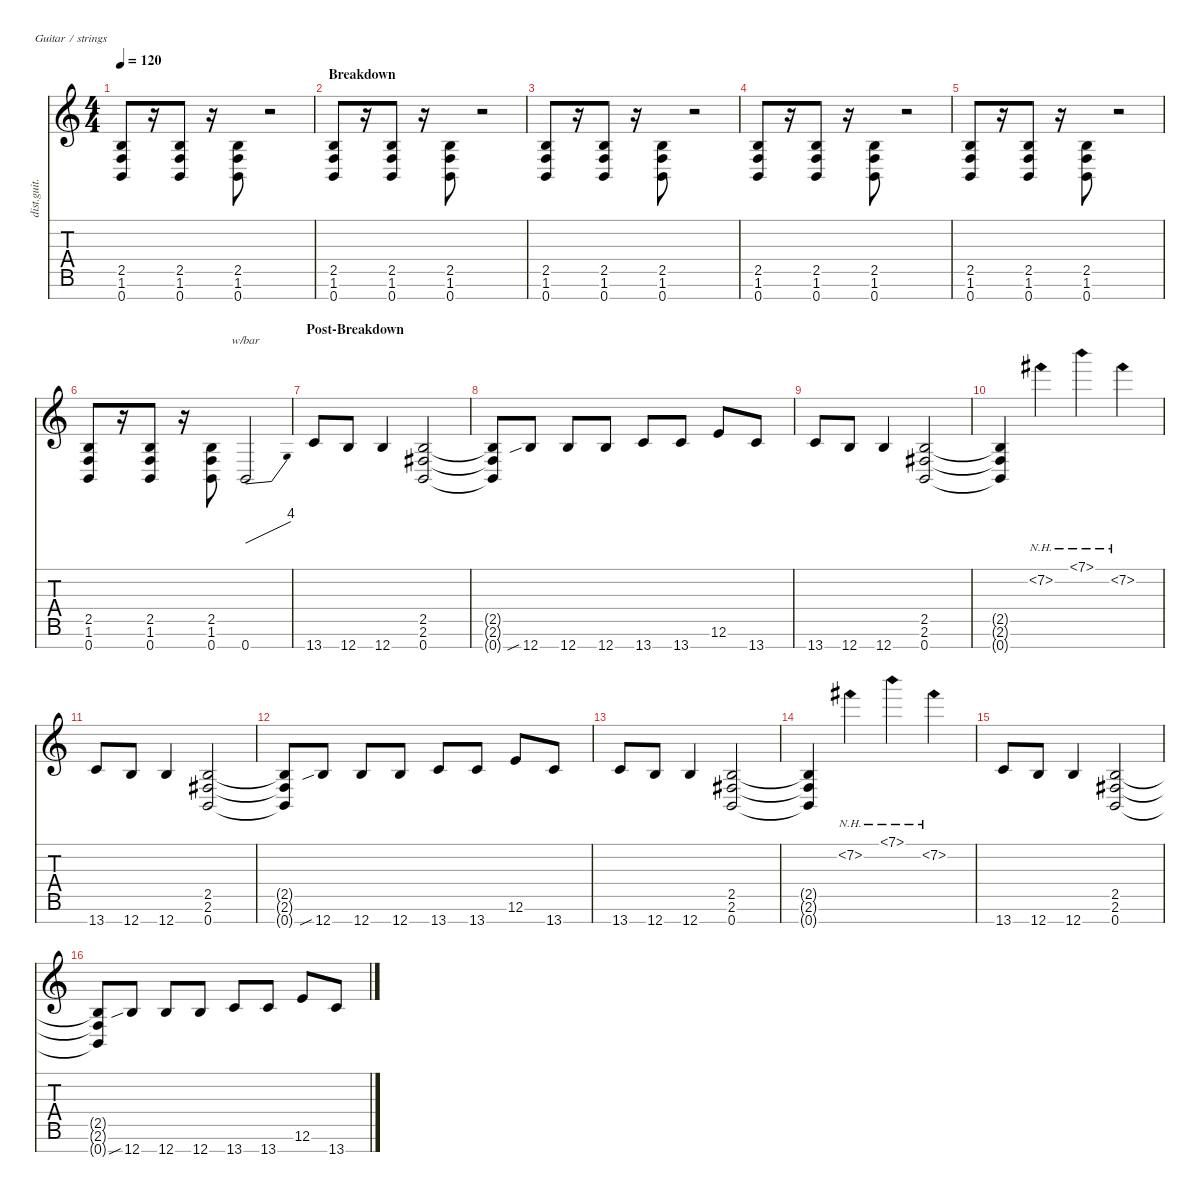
\defaultSystemsLayout 4
\hideDynamics
\bracketExtendMode nobrackets
\track ("Distortion Guitar - Zoli" "dist.guit.") {instrument distortionguitar}
\staff {score tabs}
\tuning (E4 B3 G3 D3 A2 E2 B1)
\ts (4 4)
\tempo 120
\clef g2
\ks c
(2.5 1.6 0.7).8{dy ff beam Up} r.16{beam Up} (2.5 1.6 0.7).8{beam Up} r.16{beam Down} (2.5 1.6 0.7).8{beam Up} r.2{beam Down} |
\section ("" "Breakdown")
(2.5 1.6 0.7).8{beam Up} r.16{beam Up} (2.5 1.6 0.7).8{beam Up} r.16{beam Down} (2.5 1.6 0.7).8{beam Up} r.2{beam Down} |
(2.5 1.6 0.7).8{beam Up} r.16{beam Up} (2.5 1.6 0.7).8{beam Up} r.16{beam Down} (2.5 1.6 0.7).8{beam Up} r.2{beam Down} |
(2.5 1.6 0.7).8{beam Up} r.16{beam Up} (2.5 1.6 0.7).8{beam Up} r.16{beam Down} (2.5 1.6 0.7).8{beam Up} r.2{beam Down} |
(2.5 1.6 0.7).8{beam Up} r.16{beam Up} (2.5 1.6 0.7).8{beam Up} r.16{beam Down} (2.5 1.6 0.7).8{beam Up} r.2{beam Down} |
(2.5 1.6 0.7).8{beam Up} r.16{beam Up} (2.5 1.6 0.7).8{beam Up} r.16{beam Down} (2.5 1.6 0.7).8{beam Up} 0.7.2{tbe (dive default 33.6 0 54 16) beam Up} |
\section ("" "Post-Breakdown")
13.7.8{beam Up} 12.7.8{beam Up} 12.7.4{beam Up} (0.7 2.6{acc #} 2.5).2{beam Up} |
(0.7{t} 2.6{t acc #} 2.5{t}).8{beam Up} 12.7{sib}.8{beam Up} 12.7.8{beam Up} 12.7.8{beam Up} 13.7.8{beam Up} 13.7.8{beam Up} 12.6.8{beam Up} 13.7.8{beam Up} |
13.7.8{beam Up} 12.7.8{beam Up} 12.7.4{beam Up} (0.7 2.6{acc #} 2.5).2{beam Up} |
(0.7{t} 2.6{t acc #} 2.5{t}).4{beam Up} 7.2{nh acc #}.4{beam Down} 7.1{nh}.4{beam Down} 7.2{nh acc #}.4{beam Down} |
13.7.8{beam Up} 12.7.8{beam Up} 12.7.4{beam Up} (0.7 2.6{acc #} 2.5).2{beam Up} |
(0.7{t} 2.5{t} 2.6{t acc #}).8{beam Up} 12.7{sib}.8{beam Up} 12.7.8{beam Up} 12.7.8{beam Up} 13.7.8{beam Up} 13.7.8{beam Up} 12.6.8{beam Up} 13.7.8{beam Up} |
13.7.8{beam Up} 12.7.8{beam Up} 12.7.4{beam Up} (0.7 2.6{acc #} 2.5).2{beam Up} |
(0.7{t} 2.5{t} 2.6{t acc #}).4{beam Up} 7.2{nh acc #}.4{beam Down} 7.1{nh}.4{beam Down} 7.2{nh acc #}.4{beam Down} |
13.7.8{beam Up} 12.7.8{beam Up} 12.7.4{beam Up} (0.7 2.6{acc #} 2.5).2{beam Up} |
(0.7{t} 2.6{t acc #} 2.5{t}).8{beam Up} 12.7{sib}.8{beam Up} 12.7.8{beam Up} 12.7.8{beam Up} 13.7.8{beam Up} 13.7.8{beam Up} 12.6.8{beam Up} 13.7.8{beam Up}
